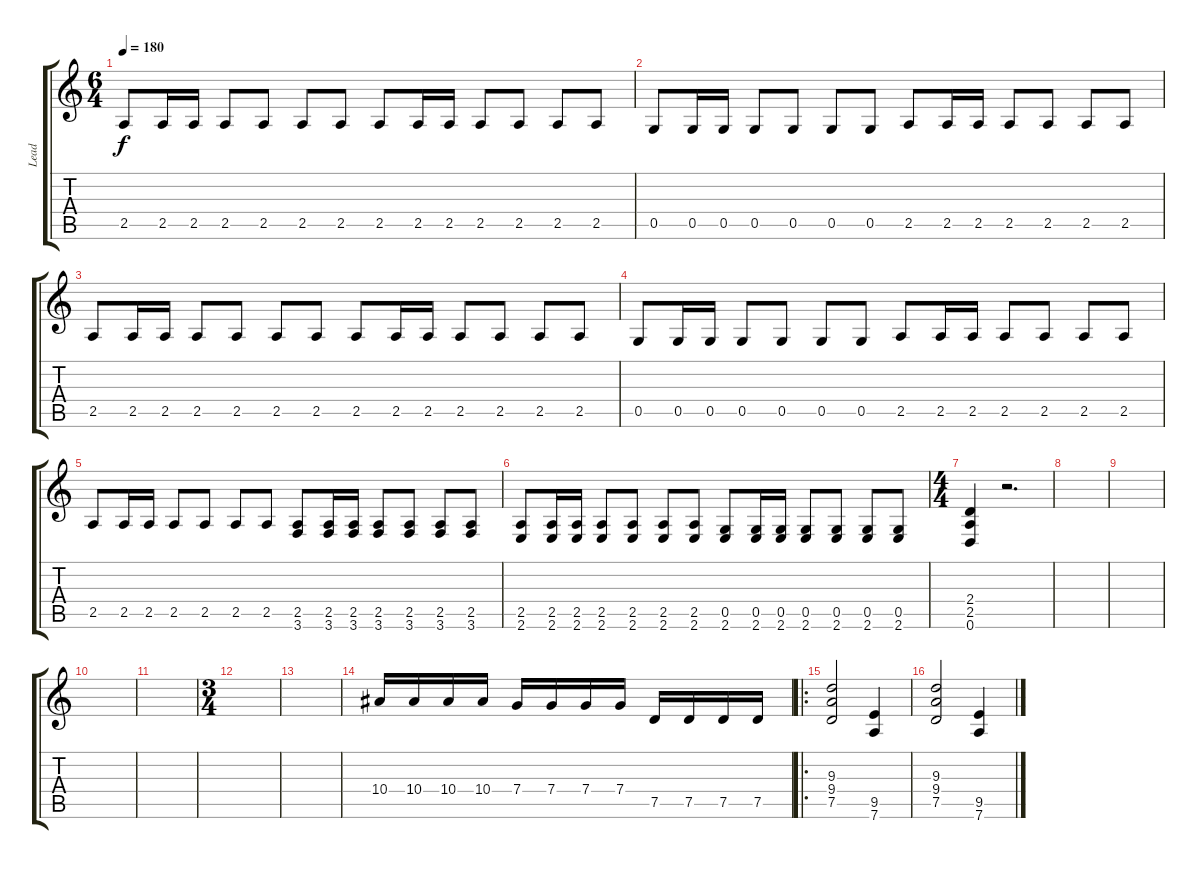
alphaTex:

\track ("Lead" "Lead") {instrument distortionguitar}
\staff {score tabs}
\tuning (D4 A3 F3 C3 G2 D2) {hide}
\ts (6 4)
\tempo 180
\clef g2
\ks c
2.5.8{dy f} 2.5.16 2.5.16 2.5.8 2.5.8 2.5.8 2.5.8 2.5.8 2.5.16 2.5.16 2.5.8 2.5.8 2.5.8 2.5.8 |
0.5.8 0.5.16 0.5.16 0.5.8 0.5.8 0.5.8 0.5.8 2.5.8 2.5.16 2.5.16 2.5.8 2.5.8 2.5.8 2.5.8 |
2.5.8 2.5.16 2.5.16 2.5.8 2.5.8 2.5.8 2.5.8 2.5.8 2.5.16 2.5.16 2.5.8 2.5.8 2.5.8 2.5.8 |
0.5.8 0.5.16 0.5.16 0.5.8 0.5.8 0.5.8 0.5.8 2.5.8 2.5.16 2.5.16 2.5.8 2.5.8 2.5.8 2.5.8 |
2.5.8 2.5.16 2.5.16 2.5.8 2.5.8 2.5.8 2.5.8 (2.5 3.6).8 (2.5 3.6).16 (2.5 3.6).16 (2.5 3.6).8 (2.5 3.6).8 (2.5 3.6).8 (2.5 3.6).8 |
(2.5 2.6).8 (2.5 2.6).16 (2.5 2.6).16 (2.5 2.6).8 (2.5 2.6).8 (2.5 2.6).8 (2.5 2.6).8 (0.5 2.6).8 (0.5 2.6).16 (0.5 2.6).16 (0.5 2.6).8 (0.5 2.6).8 (0.5 2.6).8 (0.5 2.6).8 |
\ts (4 4)
(2.4 2.5 0.6).4 r.2{d} |
|
|
|
|
\ts (3 4)
|
|
10.4.16 10.4.16 10.4.16 10.4.16 7.4.16 7.4.16 7.4.16 7.4.16 7.5.16 7.5.16 7.5.16 7.5.16 |
\ro
(9.3 9.4 7.5).2 (9.5 7.6).4 |
(9.3 9.4 7.5).2 (9.5 7.6).4
